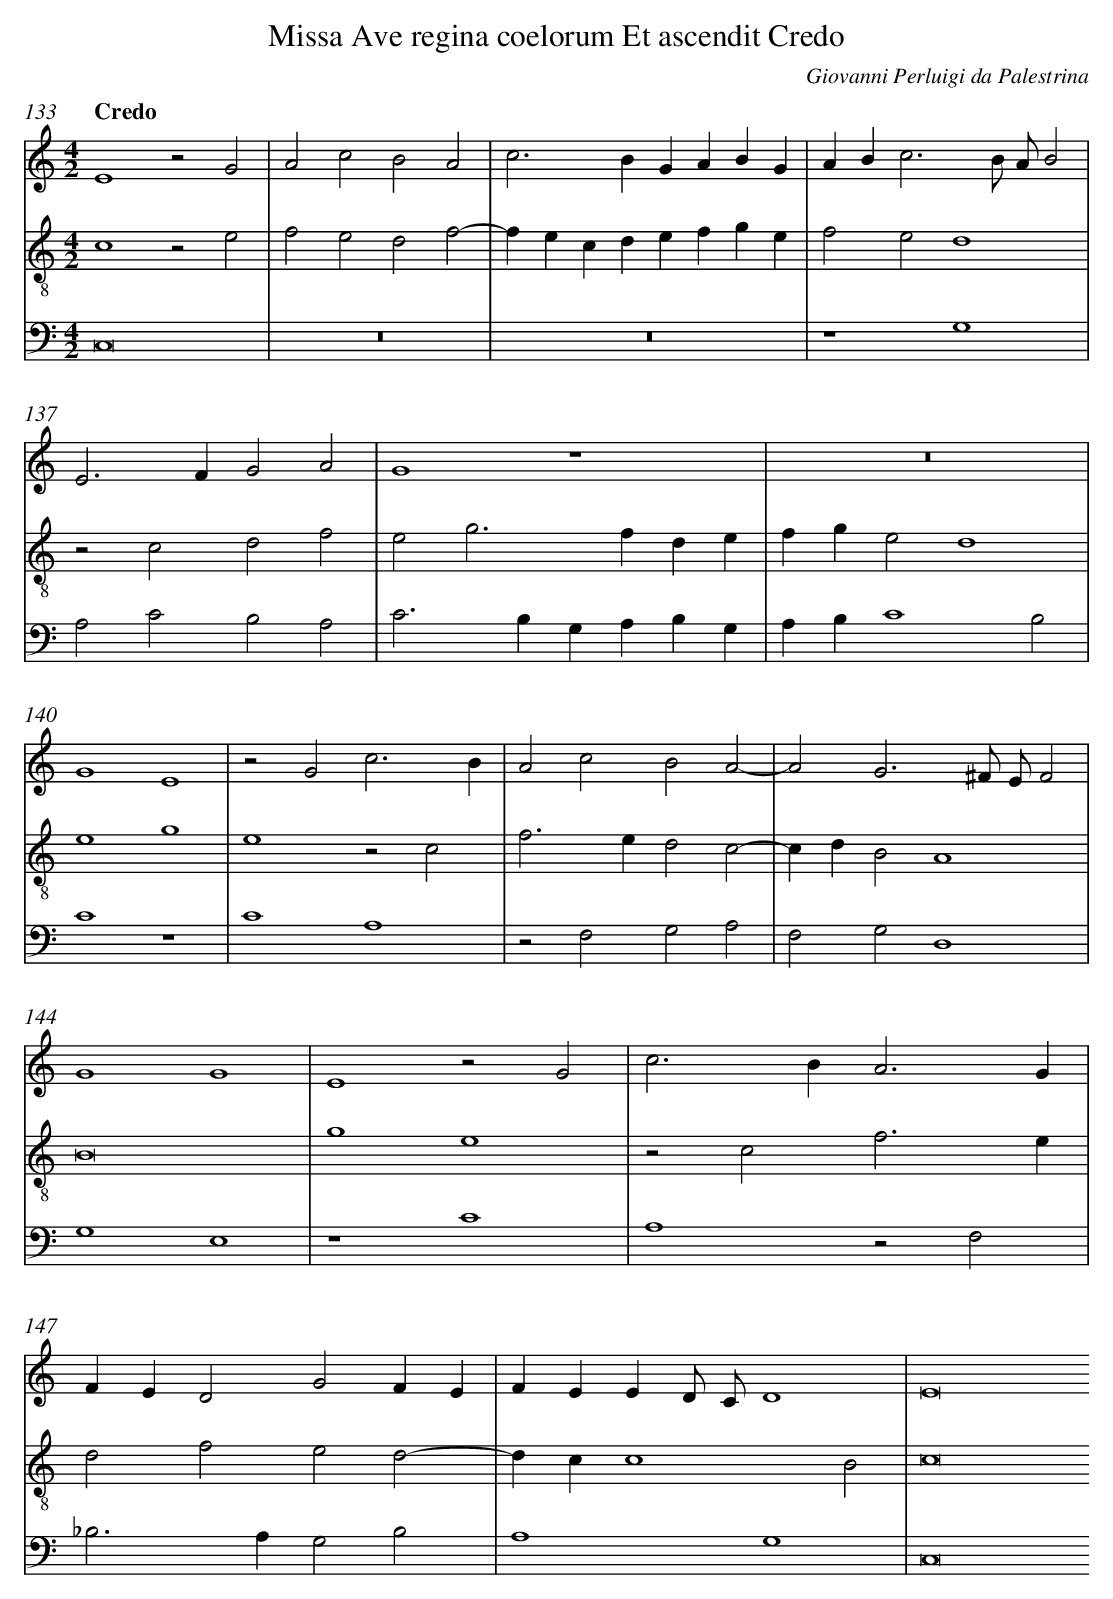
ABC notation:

X:1
T: Missa Ave regina coelorum Et ascendit Credo
C: Giovanni Perluigi da Palestrina
L: 1/4
M: 4/2
Q: "Credo"
V: 1 clef=treble
V: 2 clef=treble-8
V: 3 clef=bass
K: C
[V:1] E4z2G2 |
[V:2] c4z2e2 |
[V:3] C,8 |
[V:1] A2c2B2A2 |
[V:2] f2e2d2f2- |
[V:3] z8 |
[V:1] c2>B2GABG |
[V:2] fecdefge |
[V:3] z8 |
[V:1] AB2<c2B/ A/B2 |
[V:2] f2e2d4 |
[V:3] z4G,4 |
[V:1] E2>F2G2A2 |
[V:2] z2c2d2f2 |
[V:3] A,2C2B,2A,2 |
[V:1] G4z4 |
[V:2] e2g2>f2de |
[V:3] C2>B,2G,A,B,G, |
[V:1] z8 |
[V:2] fge2d4 |
[V:3] A,B,C4B,2 |
[V:1] G4E4 |
[V:2] e4g4 |
[V:3] C4z4 |
[V:1] z2G2c3B |
[V:2] e4z2c2 |
[V:3] C4A,4 |
[V:1] A2c2B2A2- |
[V:2] f2>e2d2c2- |
[V:3] z2F,2G,2A,2 |
[V:1] A2G3^F/ E/F2 |
[V:2] cdB2A4 |
[V:3] F,2G,2D,4 |
[V:1] G4G4 |
[V:2] B8 |
[V:3] G,4E,4 |
[V:1] E4z2G2 |
[V:2] g4e4 |
[V:3] z4C4 |
[V:1] c2>B2A3G |
[V:2] z2c2f3e |
[V:3] A,4z2F,2 |
[V:1] FED2G2FE |
[V:2] d2f2e2d2- |
[V:3] _B,2>A,2G,2B,2 |
[V:1] FEED/ C/D4 |
[V:2] dcc4B2 |
[V:3] A,4G,4 |
[V:1] E8
[V:2] c8
[V:3] C,8
